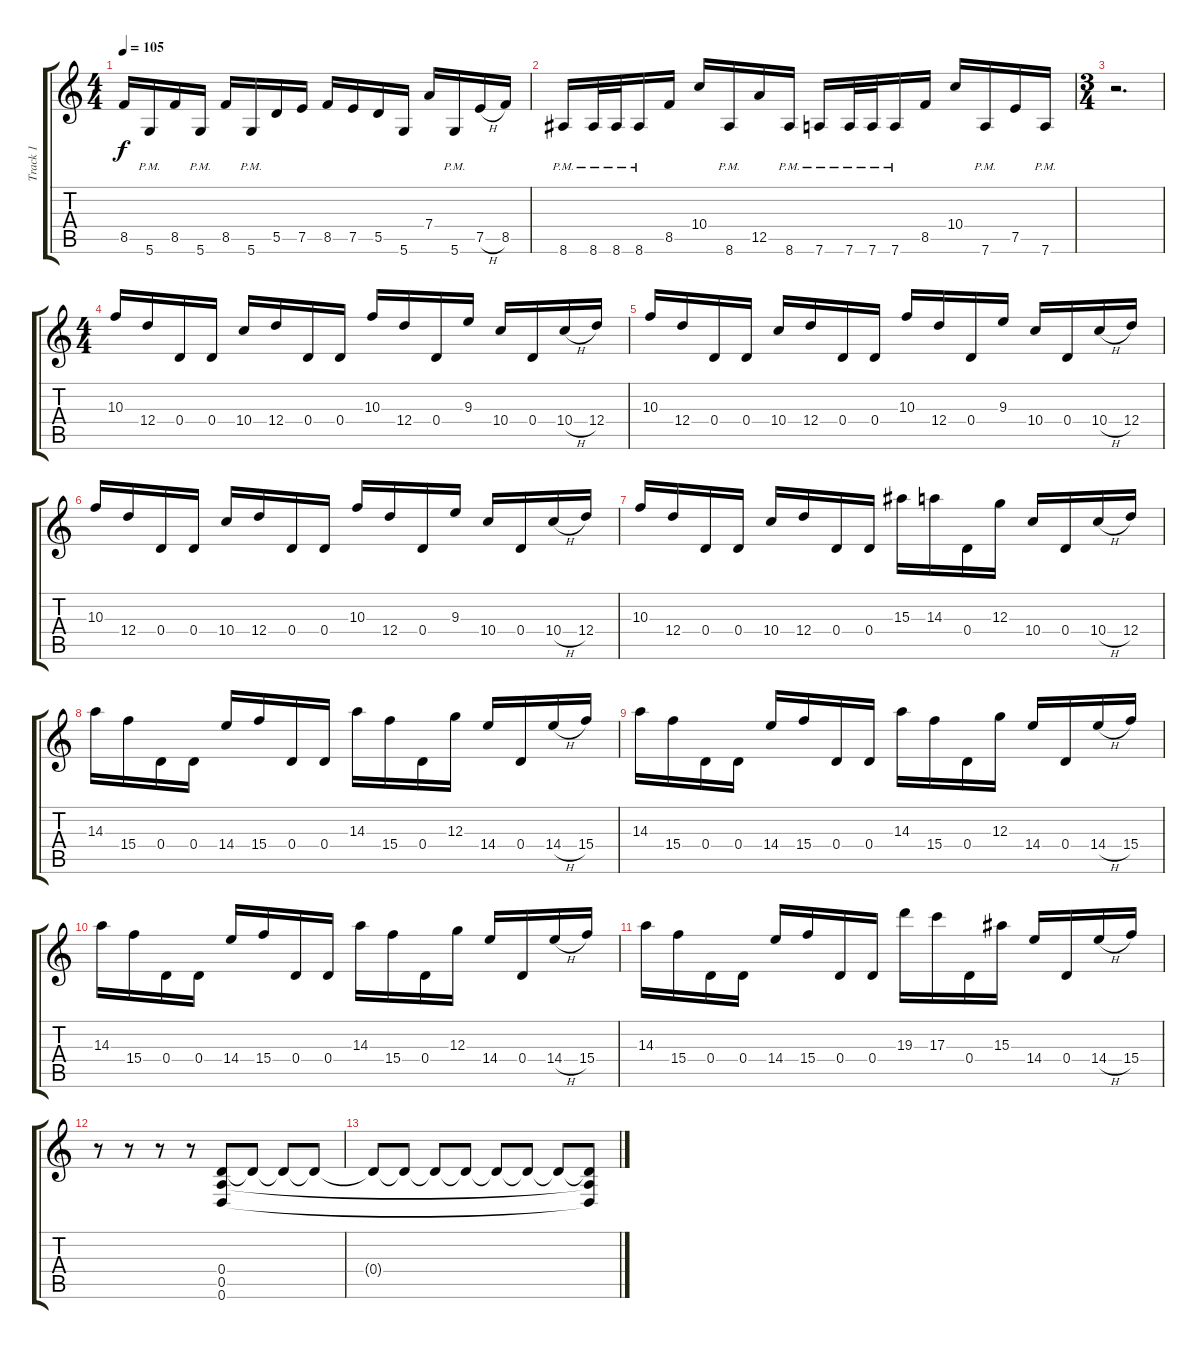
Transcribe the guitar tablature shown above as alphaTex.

\track ("Track 1" "Track 1") {instrument distortionguitar}
\staff {score tabs}
\tuning (E4 B3 G3 D3 A2 D2) {hide}
\ts (4 4)
\tempo 105
\clef g2
\ks c
8.5.16{dy f} 5.6{pm}.16 8.5.16 5.6{pm}.16 8.5.16 5.6{pm}.16 5.5.16 7.5.16 8.5.16 7.5.16 5.5.16 5.6.16 7.4.16 5.6{pm}.16 7.5{h}.16 8.5.16 |
8.6{pm}.16 8.6{pm}.32 8.6{pm}.32 8.6{pm}.16 8.5.16 10.4.16 8.6{pm}.16 12.5.16 8.6{pm}.16 7.6{pm}.16 7.6{pm}.32 7.6{pm}.32 7.6{pm}.16 8.5.16 10.4.16 7.6{pm}.16 7.5.16 7.6{pm}.16 |
\ts (3 4)
r.2{d} |
\ts (4 4)
10.3.16 12.4.16 0.4.16 0.4.16 10.4.16 12.4.16 0.4.16 0.4.16 10.3.16 12.4.16 0.4.16 9.3.16 10.4.16 0.4.16 10.4{h}.16 12.4.16 |
10.3.16 12.4.16 0.4.16 0.4.16 10.4.16 12.4.16 0.4.16 0.4.16 10.3.16 12.4.16 0.4.16 9.3.16 10.4.16 0.4.16 10.4{h}.16 12.4.16 |
10.3.16 12.4.16 0.4.16 0.4.16 10.4.16 12.4.16 0.4.16 0.4.16 10.3.16 12.4.16 0.4.16 9.3.16 10.4.16 0.4.16 10.4{h}.16 12.4.16 |
10.3.16 12.4.16 0.4.16 0.4.16 10.4.16 12.4.16 0.4.16 0.4.16 15.3.16 14.3.16 0.4.16 12.3.16 10.4.16 0.4.16 10.4{h}.16 12.4.16 |
14.3.16 15.4.16 0.4.16 0.4.16 14.4.16 15.4.16 0.4.16 0.4.16 14.3.16 15.4.16 0.4.16 12.3.16 14.4.16 0.4.16 14.4{h}.16 15.4.16 |
14.3.16 15.4.16 0.4.16 0.4.16 14.4.16 15.4.16 0.4.16 0.4.16 14.3.16 15.4.16 0.4.16 12.3.16 14.4.16 0.4.16 14.4{h}.16 15.4.16 |
14.3.16 15.4.16 0.4.16 0.4.16 14.4.16 15.4.16 0.4.16 0.4.16 14.3.16 15.4.16 0.4.16 12.3.16 14.4.16 0.4.16 14.4{h}.16 15.4.16 |
14.3.16 15.4.16 0.4.16 0.4.16 14.4.16 15.4.16 0.4.16 0.4.16 19.3.16 17.3.16 0.4.16 15.3.16 14.4.16 0.4.16 14.4{h}.16 15.4.16 |
r.8 r.8 r.8 r.8 (0.4 0.5 0.6).8 0.4{t}.8 0.4{t}.8 0.4{t}.8 |
0.4{t}.8 0.4{t}.8 0.4{t}.8 0.4{t}.8 0.4{t}.8 0.4{t}.8 0.4{t}.8 (0.4{t} 0.5{t} 0.6{t}).8
